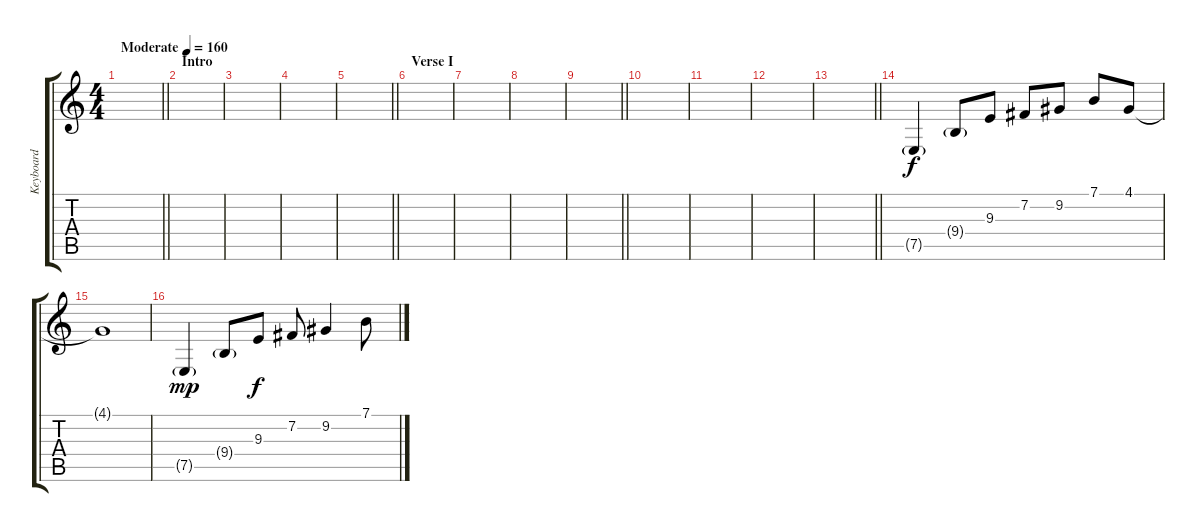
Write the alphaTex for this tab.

\track ("Keyboard" "Keyboard") {instrument electricgrandpiano}
\staff {score tabs}
\tuning (E4 B3 G3 D3 A2 E2) {hide}
\ts (4 4)
\tempo (160 "Moderate")
\clef g2
\barLineRight lightlight
\ks c
|
\section ("" "Intro")
|
|
|
\barLineRight lightlight
|
\section ("" "Verse I")
|
|
|
\barLineRight lightlight
|
|
|
|
\barLineRight lightlight
|
\section ("" "")
7.5{g}.4 9.4{g}.8 9.3.8{dy f} 7.2.8 9.2.8 7.1.8 4.1.8 |
4.1{t}.1 |
7.5{g}.4{dy mp} 9.4{g}.8 9.3.8{dy f} 7.2.8 9.2.4 7.1.8
